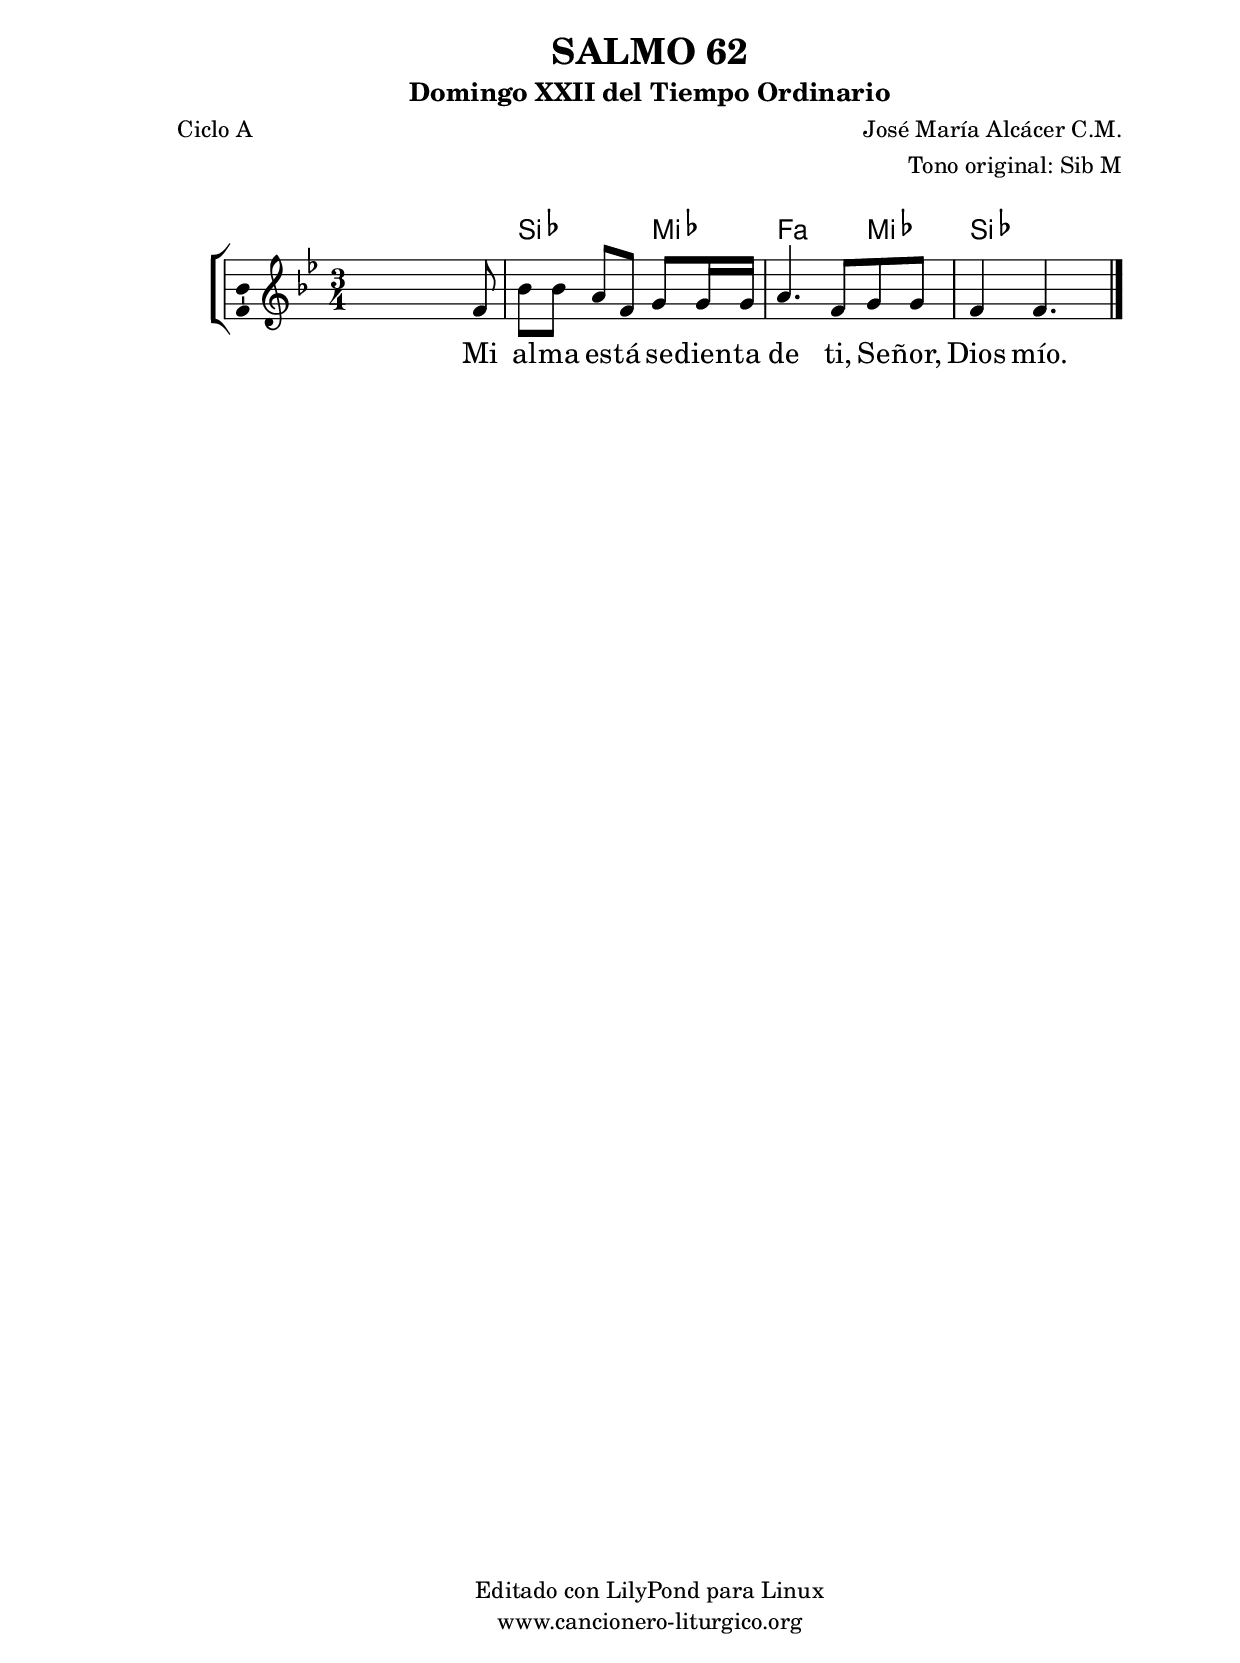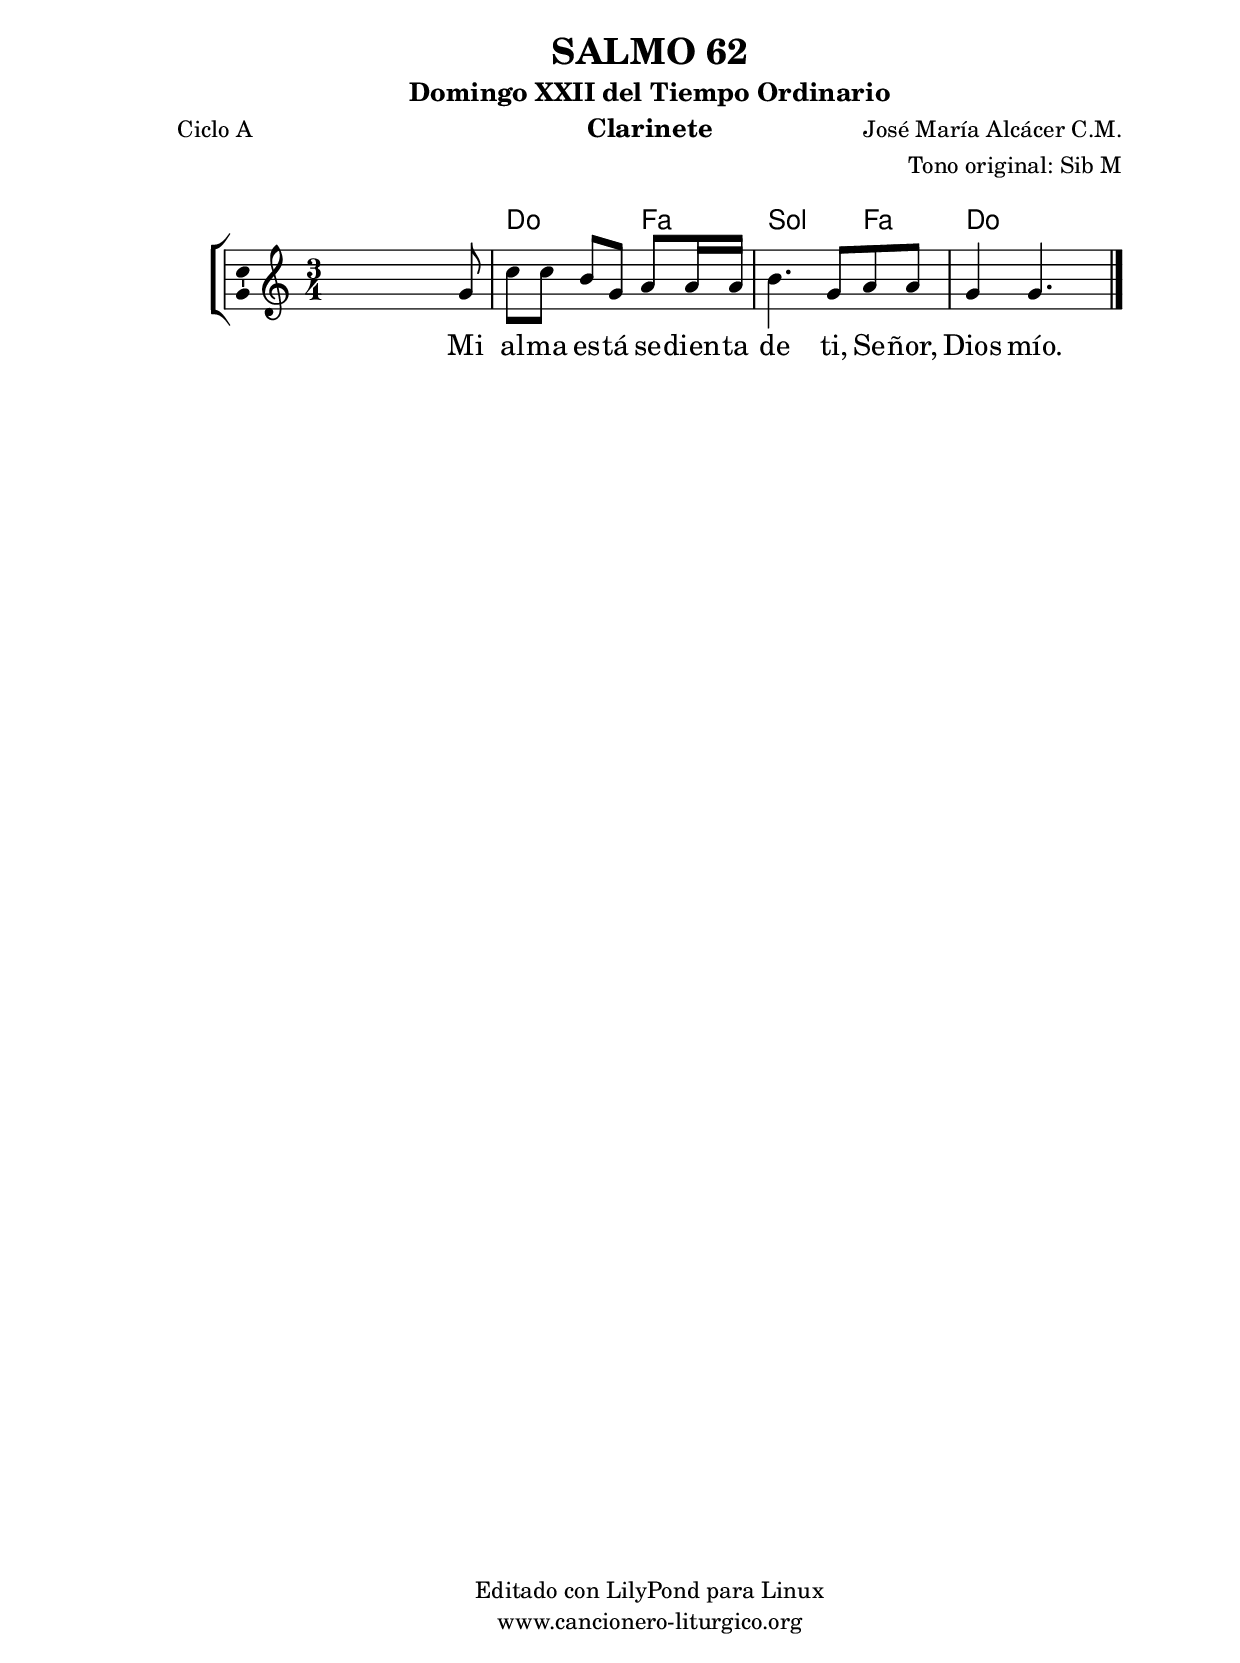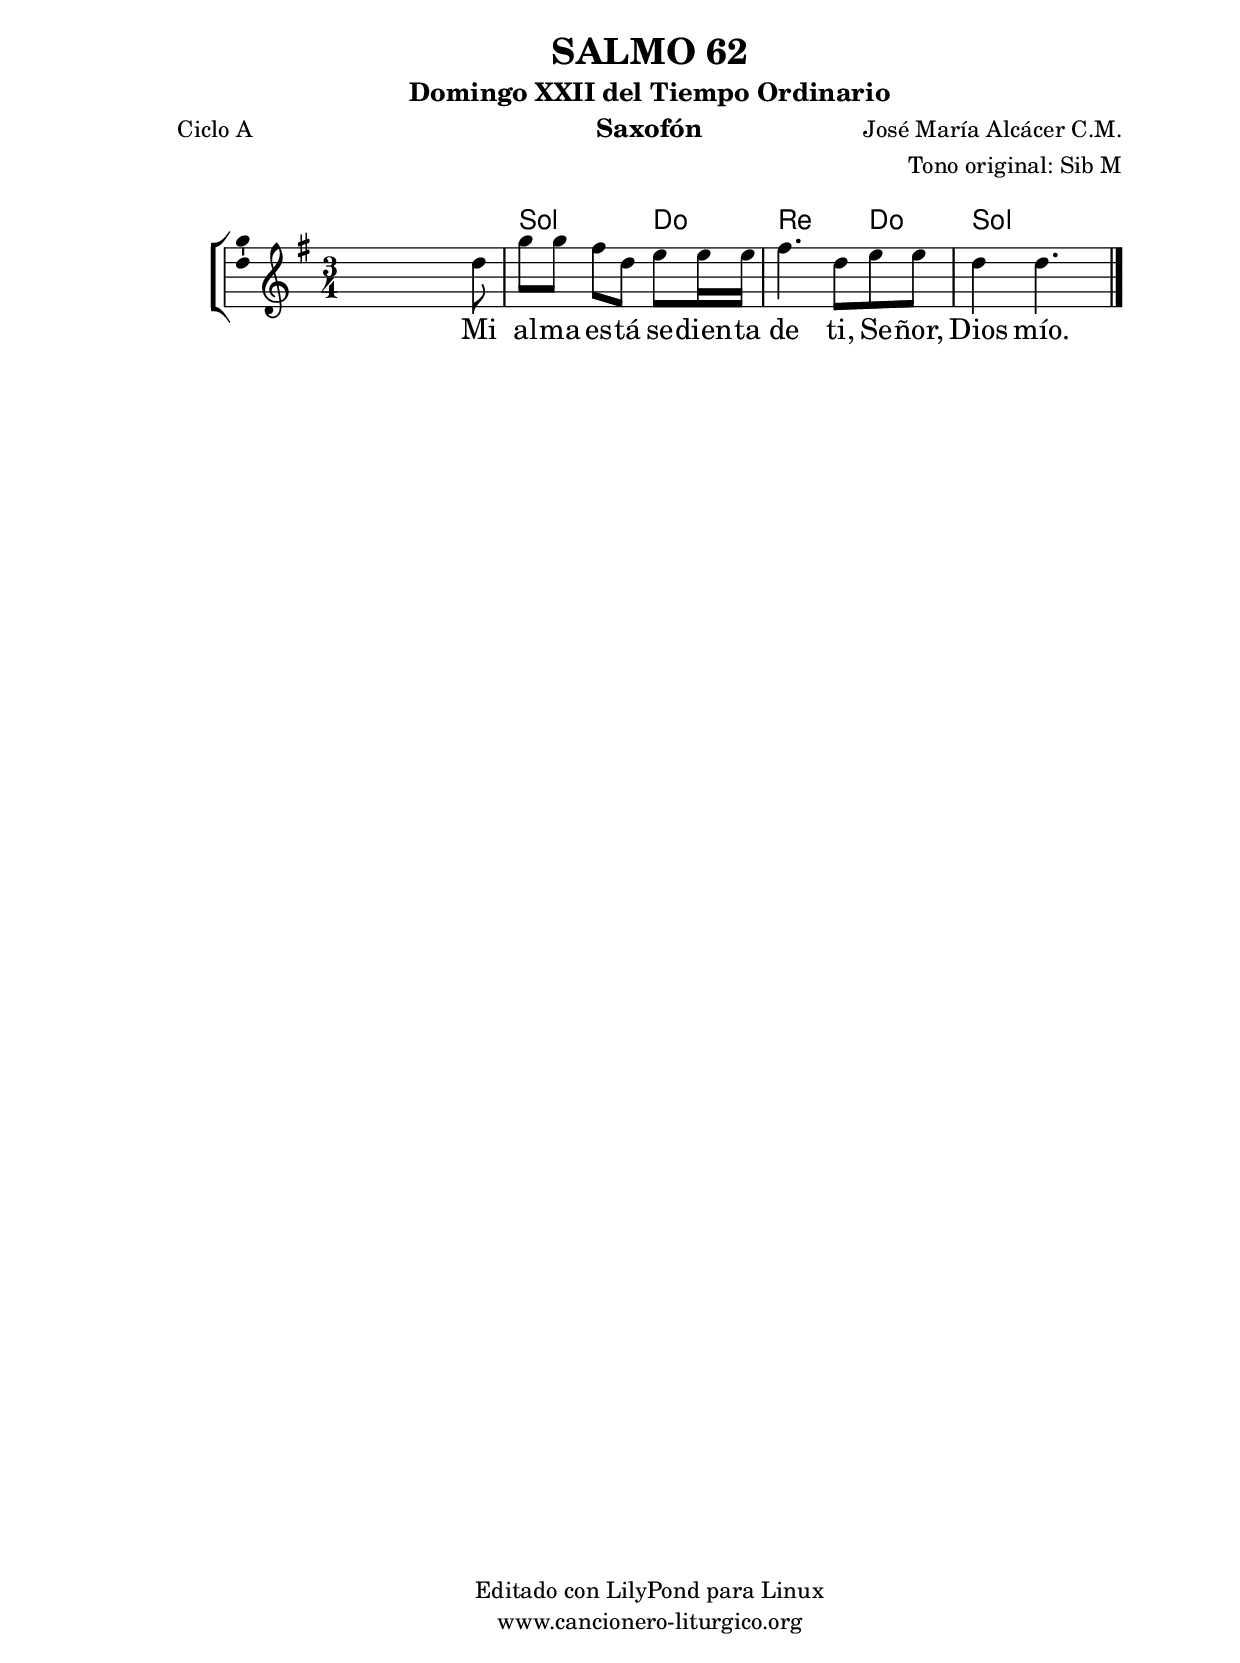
%
%para convertir .midi en .wav:
%timidity filename.midi -Ow -o finename.wav
%
%
%Para convertir de .wav a .mp3:
%lame -h -m j filename.wav
%
%
%para escuchar el midi:
%timidity nombrefichero.midi
%


%versión de lilypond para la que se ha escrito esta partitura:
\version "2.16.0"

	%Tamaño papel
	#(set-default-paper-size "a4")
	%Tamaño partitura
	#(set-global-staff-size 20)
	%No responde al pulsar sobre una nota
	#(ly:set-option 'point-and-click #f)

%parámetros del encabezamiento:
\header {
	title = "SALMO 62"
	subtitle = "Domingo XXII del Tiempo Ordinario"
	composer = "José María Alcácer C.M."
	poet = "Ciclo A"
	meter = ""
	arranger = "Tono original: Sib M"
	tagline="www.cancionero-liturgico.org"
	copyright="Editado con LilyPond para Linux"
	}

%parámetros asociados al papel:
\paper  {
	oddHeaderMarkup = \markup {\fill-line { \on-the-fly #not-first-page \fromproperty #'header:title \on-the-fly #not-first-page \fromproperty #'header:composer }}
	evenHeaderMarkup = \markup {\fill-line { \fromproperty #'header:composer \fromproperty #'header:title }}
	#(set-paper-size "a4")
	print-page-number = ##f
	first-page-number = 1
	print-first-page-number = ##f
%	head-separation = 3.0 \cm
	top-margin = 2.0 \cm
	bottom-margin = 0.5\cm
%%%	bottom-margin = -1.0\cm
	left-margin = 3.0 \cm
	line-width = 16.0 \cm 
	indent = 8\mm
	interscoreline = 2.\mm
	between-system-space = 15\mm
%	para que las partituras no llenen la hoja:
	ragged-bottom = ##t
%	idem para la última hoja:
	ragged-last-bottom = ##f
%	para que las partituras llenen el ancho del papel:
	ragged-last = ##f
	after-title-space = 2.5 \cm
%page-count=1
%system-count=8

	%Flexible Vertical Spacing
%	markup-markup-spacing =
%	#'((basic-distance . 15) (minimum-distance . 15) (padding . 3))
	markup-system-spacing =
	#'((basic-distance . 15) (minimum-distance . 15) (padding . 3))
	system-system-spacing =
	#'((basic-distance . 15) (minimum-distance . 15) (padding . 3))
	score-system-spacing =
	#'((basic-distance . 15) (minimum-distance . 15) (padding . 5))
%	top-system-spacing = % header
%	#'((basic-distance . 8) (minimum-distance . 0) (padding . 3))
%	top-markup-spacing =
%	#'((basic-distance . 20) (minimum-distance . 20) (padding . 3))
	last-bottom-spacing = % footer
	#'((basic-distance . 5) (minimum-distance . 5) (padding . 3))
%	score-markup-spacing =
%	#'((basic-distance . 16) (minimum-distance . 13) (padding . 3))

	}


%parámetros que afectan a toda la partitura:
global =  {
	%clave de sol (G):
	\clef G
	%armadura:
%	\transpose f a
	\key bes \major
	\tempo 4=66
	\set Score.tempoHideNote = ##t
	}


acordes = {
	\italianChords
	\chordmode {
%	\transpose f a
{

s2.
bes2 ees4 f2 ees4 bes2.

	}
	}
}

melodia = 
%	\transpose f a
{
	\relative c'{
	\time 3/4

s2 s8 f8
bes8 bes a f g g16 g
a4. f8 g g
f4 f4. s8

	\bar "|."
	}
	}


texto = \lyricmode {
Mi al -- ma es -- tá se -- dien -- ta de ti,
Se -- ñor, Dios mío.
	}


acordesStaff = \context ChordNames = acordesStaff <<
	\set chordChanges = ##t
	\acordes
	>>


vozStaff = \context Voice = vozStaff
\with {\consists "Ambitus_engraver"}
<<
%	\set Staff.instrumentName = ""
%	\set Staff.shortInstrumentName = ""
%	\set Staff.midiInstrument = #"clarinet"
%	\set Staff.midiInstrument = #"cello"
%	\set Staff.midiInstrument = #"flute"
	\set Staff.midiInstrument = #"electric guitar (jazz)"
%	\set Staff.midiInstrument = #"english horn"
%	\set Staff.midiInstrument = #"violin"
%	\set Staff.midiInstrument = #"glockenspiel"
	\set Staff.midiMinimumVolume = #0.7
	\set Staff.midiMaximumVolume = #0.9
	\global
	\melodia
	>>


textoStaff = \context Lyrics = textoStaff <<
	\lyricsto vozStaff \texto
	>>

\book {
	\score {
		\context ChoirStaff {
			\override StaffGroup.SystemStartBracket #'collapse-height = #1
			\override Score.SystemStartBar #'collapse-height = #1
			<<
			\acordesStaff
			\vozStaff
			\textoStaff
			>>
			}
		\layout {
	    		\context {
				\Lyrics
				\override LyricText #'font-size = #2
				}
	   		 \context {
				\Score
				%fontSize = #3
				\override StaffSymbol #'staff-space = #(magstep +3)
				%\override Beam #'thickness = #0.55
				%\override SpacingSpanner #'spacing-increment = #1.0
				%\override Slur #'height-limit = #1.5
				}
			}
		}
	\score {
		\unfoldRepeats
		\context ChoirStaff {
			<<
			\acordesStaff
			\vozStaff
			>>
			}
		\midi {
	  		\context {
	  			\Score
				tempoWholesPerMinute = #(ly:make-moment 70 4)
				}
			}
		}
	}

%Partitura para clarinete
#(define output-suffix "C")
\book {
	\header{
		instrument = "Clarinete"
		}
	\score {
		\context ChoirStaff {
			\override StaffGroup.SystemStartBracket #'collapse-height = #1
			\override Score.SystemStartBar #'collapse-height = #1
\transpose c d
			<<
			\acordesStaff
			\vozStaff
			\textoStaff
			>>
			}
		\layout {
	    		\context {
				\Lyrics
				\override LyricText #'font-size = #2
				}
	   		 \context {
				\Score
				%fontSize = #3
				\override StaffSymbol #'staff-space = #(magstep +3)
				%\override Beam #'thickness = #0.55
				%\override SpacingSpanner #'spacing-increment = #1.0
				%\override Slur #'height-limit = #1.5
				}
			}
		}
	}

%Partitura para saxofón
#(define output-suffix "S")
\book {
	\header{
		instrument = "Saxofón"
		}
	\score {
		\context ChoirStaff {
			\override StaffGroup.SystemStartBracket #'collapse-height = #1
			\override Score.SystemStartBar #'collapse-height = #1
\transpose c a
			<<
			\acordesStaff
			\vozStaff
			\textoStaff
			>>
			}
		\layout {
	    		\context {
				\Lyrics
				\override LyricText #'font-size = #2
				}
	   		 \context {
				\Score
				%fontSize = #3
				\override StaffSymbol #'staff-space = #(magstep +3)
				%\override Beam #'thickness = #0.55
				%\override SpacingSpanner #'spacing-increment = #1.0
				%\override Slur #'height-limit = #1.5
				}
			}
		}
	}

